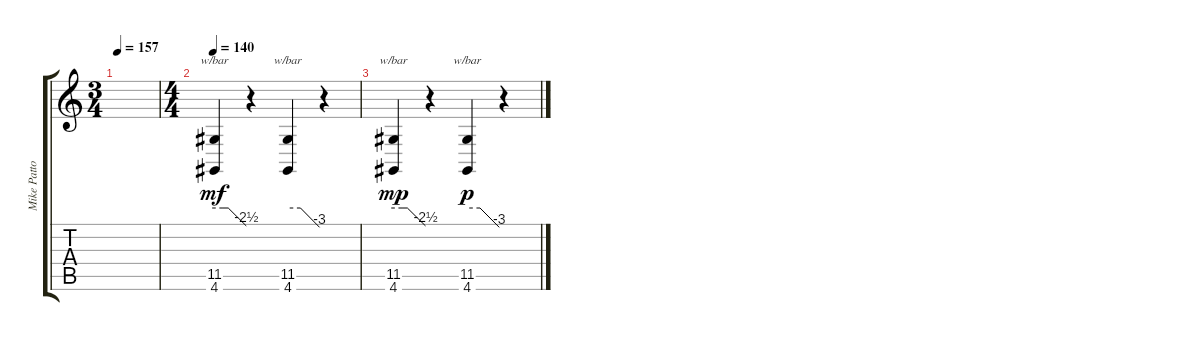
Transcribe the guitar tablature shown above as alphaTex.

\track ("Mike Patton - Voice" "Mike Patto") {instrument lead6voice}
\staff {score tabs}
\tuning (E4 B3 G3 D3 A2 E2) {hide}
\ts (3 4)
\tempo 157
\clef g2
\ks c
|
\ts (4 4)
\tempo 140
(11.5 4.6).4{tbe (custom default 0 0 16 0 26 0 60 -10) dy mf volume 10} r.4 (11.5 4.6).4{tbe (custom default 0 0 24 0 60 -12)} r.4 |
(11.5 4.6).4{tbe (custom default 0 0 16 0 26 0 60 -10) dy mp} r.4 (11.5 4.6).4{tbe (custom default 0 0 24 0 60 -12) dy p} r.4
